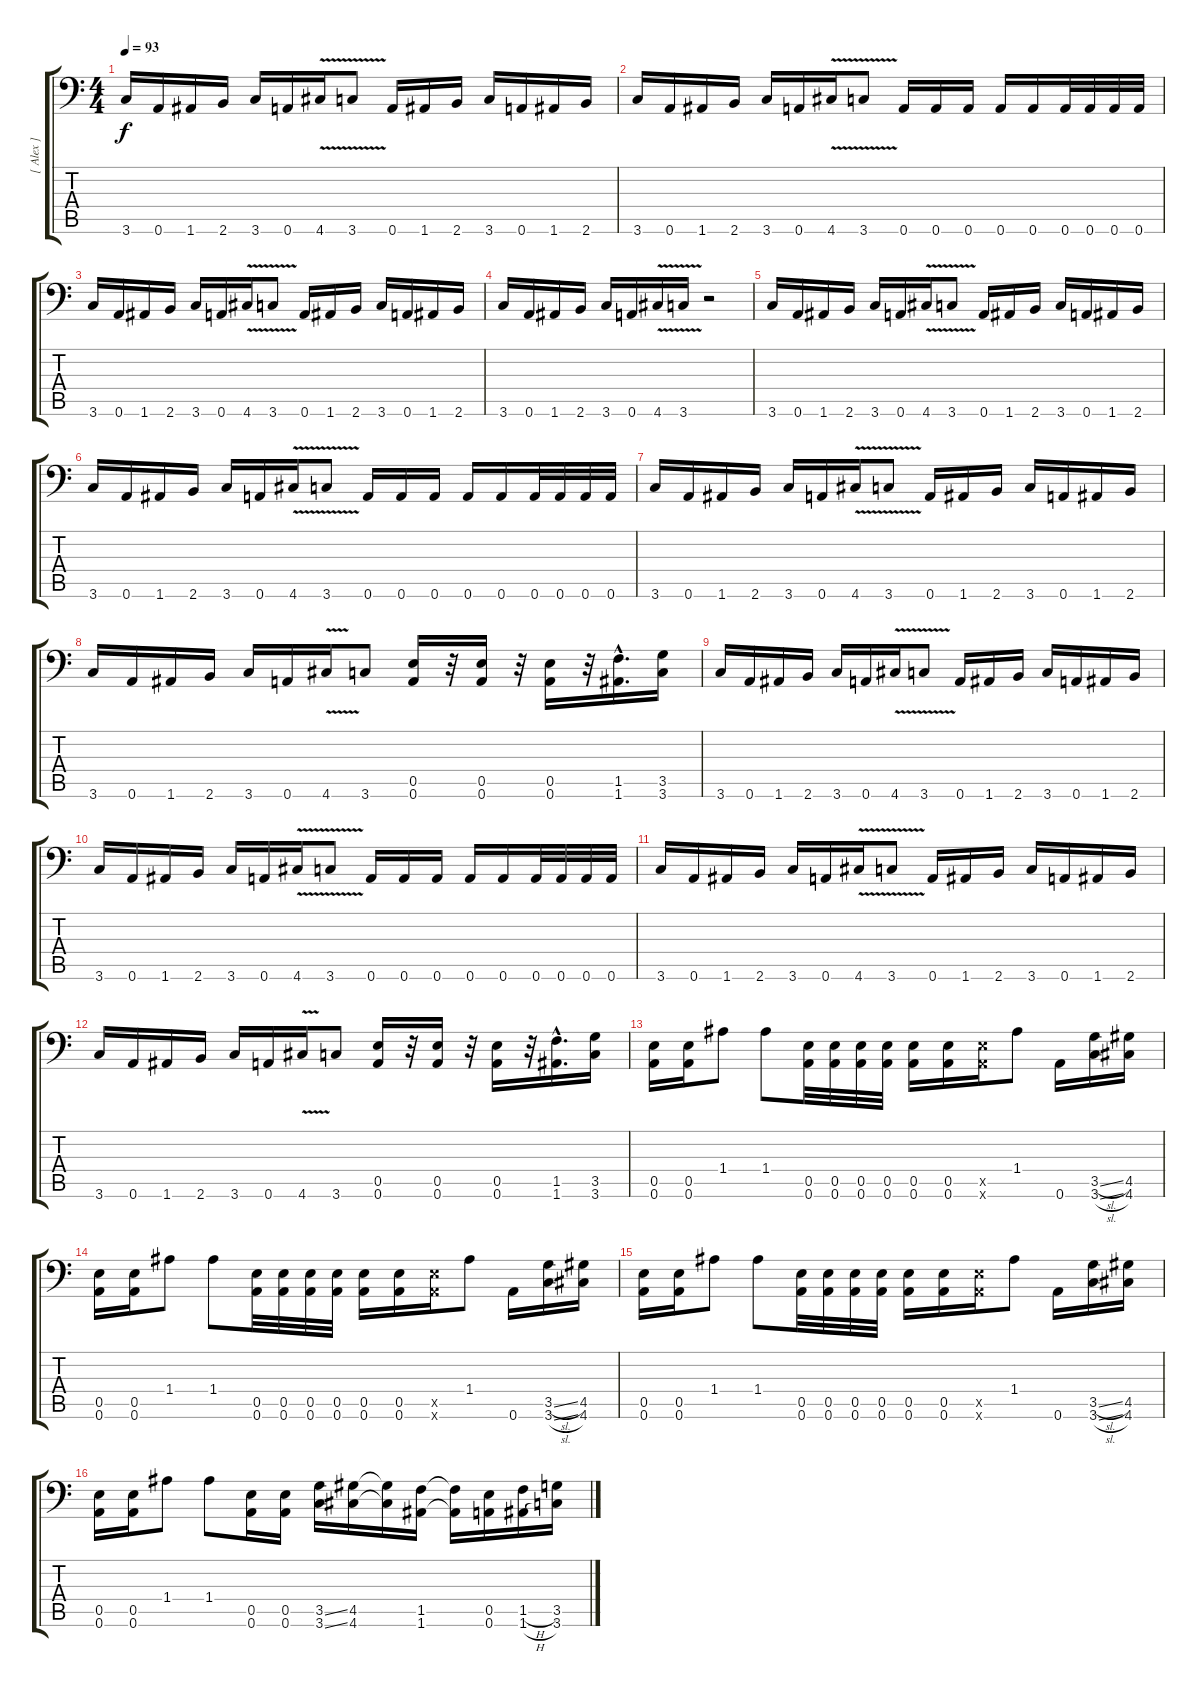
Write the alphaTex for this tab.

\track ("[ Alex ]" "[ Alex ]") {instrument overdrivenguitar}
\staff {score tabs}
\tuning (B3 Gb3 D3 A2 E2 A1) {hide}
\ts (4 4)
\tempo 93
\clef f4
\ks c
3.6.16{dy f instrument overdrivenguitar} 0.6.16 1.6.16 2.6.16 3.6.16 0.6.16 4.6{v}.16 3.6{v}.8 0.6.16 1.6.16 2.6.16 3.6.16 0.6.16 1.6.16 2.6.16 |
3.6.16 0.6.16 1.6.16 2.6.16 3.6.16 0.6.16 4.6{v}.16 3.6{v}.8 0.6.16 0.6.16 0.6.16 0.6.16 0.6.16 0.6.32 0.6.32 0.6.32 0.6.32 |
3.6.16 0.6.16 1.6.16 2.6.16 3.6.16 0.6.16 4.6{v}.16 3.6{v}.8 0.6.16 1.6.16 2.6.16 3.6.16 0.6.16 1.6.16 2.6.16 |
3.6.16 0.6.16 1.6.16 2.6.16 3.6.16 0.6.16 4.6{v}.16 3.6{v}.16 r.2 |
3.6.16 0.6.16 1.6.16 2.6.16 3.6.16 0.6.16 4.6{v}.16 3.6{v}.8 0.6.16 1.6.16 2.6.16 3.6.16 0.6.16 1.6.16 2.6.16 |
3.6.16 0.6.16 1.6.16 2.6.16 3.6.16 0.6.16 4.6{v}.16 3.6{v}.8 0.6.16 0.6.16 0.6.16 0.6.16 0.6.16 0.6.32 0.6.32 0.6.32 0.6.32 |
3.6.16 0.6.16 1.6.16 2.6.16 3.6.16 0.6.16 4.6{v}.16 3.6{v}.8 0.6.16 1.6.16 2.6.16 3.6.16 0.6.16 1.6.16 2.6.16 |
3.6.16 0.6.16 1.6.16 2.6.16 3.6.16 0.6.16 4.6{v}.16 3.6.8 (0.5 0.6).16 r.32 (0.5 0.6).16 r.32 (0.5 0.6).16 r.32 (1.5{hac} 1.6{hac}).16{d} (3.5 3.6).16 |
3.6.16 0.6.16 1.6.16 2.6.16 3.6.16 0.6.16 4.6{v}.16 3.6{v}.8 0.6.16 1.6.16 2.6.16 3.6.16 0.6.16 1.6.16 2.6.16 |
3.6.16 0.6.16 1.6.16 2.6.16 3.6.16 0.6.16 4.6{v}.16 3.6{v}.8 0.6.16 0.6.16 0.6.16 0.6.16 0.6.16 0.6.32 0.6.32 0.6.32 0.6.32 |
3.6.16 0.6.16 1.6.16 2.6.16 3.6.16 0.6.16 4.6{v}.16 3.6{v}.8 0.6.16 1.6.16 2.6.16 3.6.16 0.6.16 1.6.16 2.6.16 |
3.6.16 0.6.16 1.6.16 2.6.16 3.6.16 0.6.16 4.6{v}.16 3.6.8 (0.5 0.6).16 r.32 (0.5 0.6).16 r.32 (0.5 0.6).16 r.32 (1.5{hac} 1.6{hac}).16{d} (3.5 3.6).16 |
(0.5 0.6).16 (0.5 0.6).16 1.4.8 1.4.8 (0.5 0.6).32 (0.5 0.6).32 (0.5 0.6).32 (0.5 0.6).32 (0.5 0.6).16 (0.5 0.6).16 (0.5{x} 0.6{x}).16 1.4.8 0.6.16 (3.5{sl} 3.6{sl}).16 (4.5 4.6).16 |
(0.5 0.6).16 (0.5 0.6).16 1.4.8 1.4.8 (0.5 0.6).32 (0.5 0.6).32 (0.5 0.6).32 (0.5 0.6).32 (0.5 0.6).16 (0.5 0.6).16 (0.5{x} 0.6{x}).16 1.4.8 0.6.16 (3.5{sl} 3.6{sl}).16 (4.5 4.6).16 |
(0.5 0.6).16 (0.5 0.6).16 1.4.8 1.4.8 (0.5 0.6).32 (0.5 0.6).32 (0.5 0.6).32 (0.5 0.6).32 (0.5 0.6).16 (0.5 0.6).16 (0.5{x} 0.6{x}).16 1.4.8 0.6.16 (3.5{sl} 3.6{sl}).16 (4.5 4.6).16 |
(0.5 0.6).16 (0.5 0.6).16 1.4.8 1.4.8 (0.5 0.6).16 (0.5 0.6).16 (3.5{ss} 3.6{ss}).16 (4.5 4.6).16 (4.5{t} 4.6{t}).16 (1.5 1.6).16 (1.5{t} 1.6{t}).16 (0.5 0.6).16 (1.5{h} 1.6{h}).16 (3.5 3.6).16
